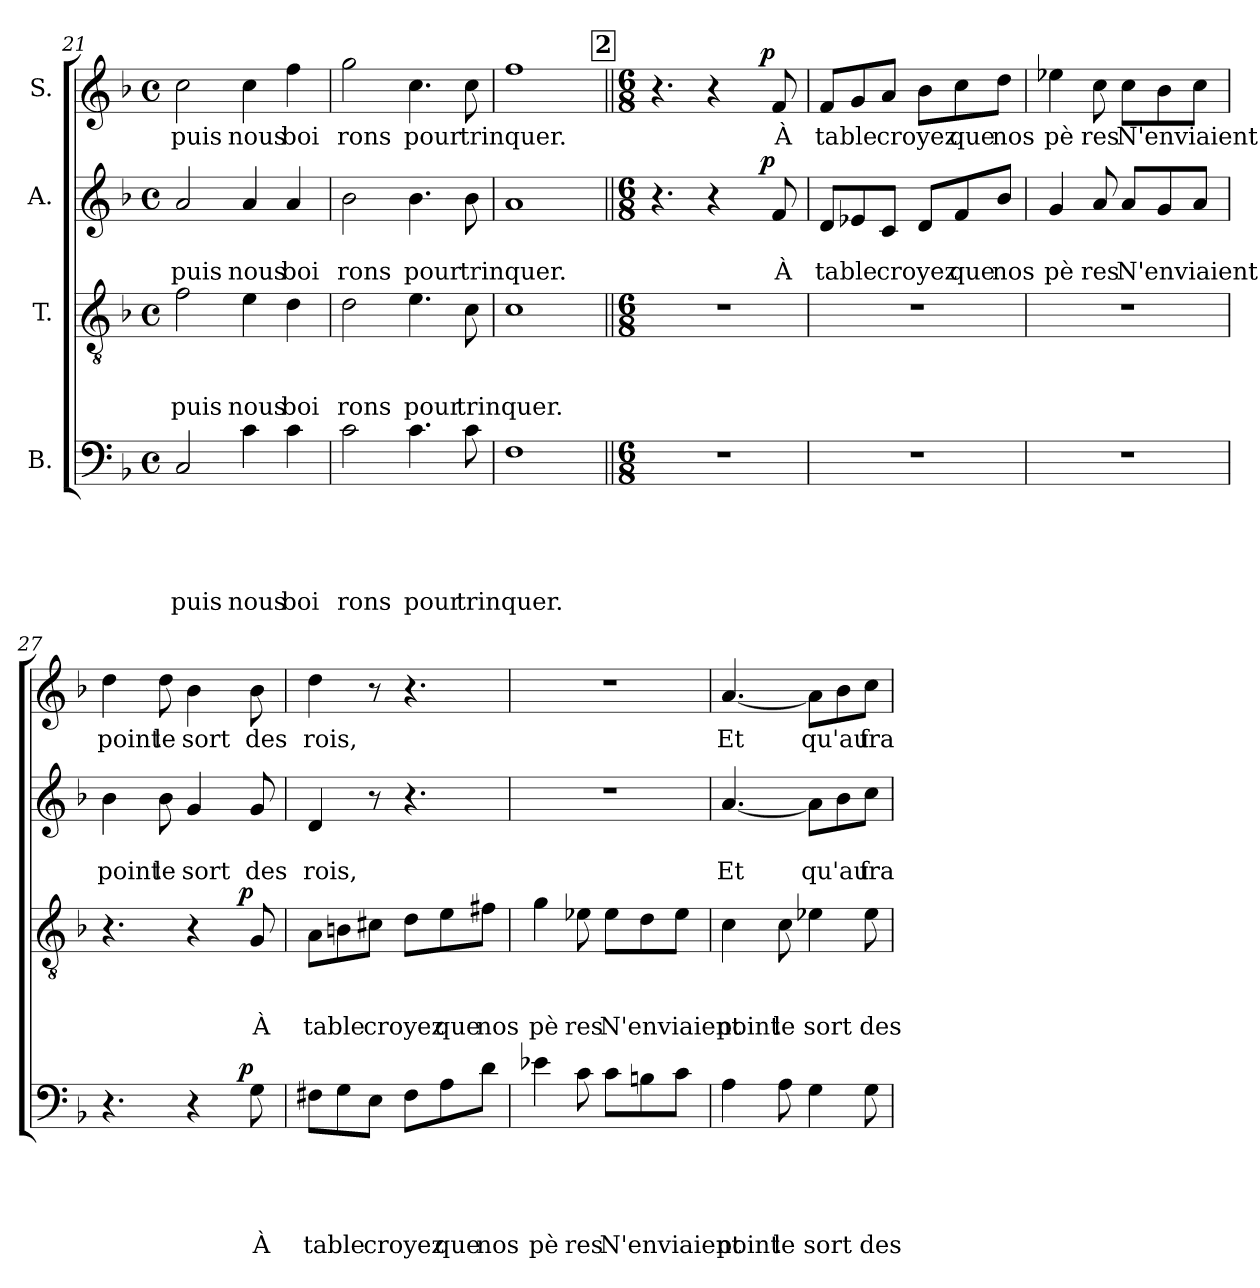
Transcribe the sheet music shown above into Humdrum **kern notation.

**kern	**text	**text	**text	**text	**text	**dynam	**kern	**text	**text	**text	**dynam	**kern	**text	**text	**dynam	**kern	**text	**dynam
*part4	*part4	*part4	*part4	*part4	*part4	*part4	*part3	*part3	*part3	*part3	*part3	*part2	*part2	*part2	*part2	*part1	*part1	*part1
*staff4	*staff4	*staff4	*staff4	*staff4	*staff4	*staff4	*staff3	*staff3	*staff3	*staff3	*staff3	*staff2	*staff2	*staff2	*staff2	*staff1	*staff1	*staff1
*I"B.	*	*	*	*	*	*	*I"T.	*	*	*	*	*I"A.	*	*	*	*I"S.	*	*
*clefF4	*	*	*	*	*	*	*clefGv2	*	*	*	*	*clefG2	*	*	*	*clefG2	*	*
*k[b-]	*	*	*	*	*	*	*k[b-]	*	*	*	*	*k[b-]	*	*	*	*k[b-]	*	*
*F:	*	*	*	*	*	*	*F:	*	*	*	*	*F:	*	*	*	*F:	*	*
*M4/4	*	*	*	*	*	*	*M4/4	*	*	*	*	*M4/4	*	*	*	*M4/4	*	*
*met(c)	*	*	*	*	*	*	*met(c)	*	*	*	*	*met(c)	*	*	*	*met(c)	*	*
=21	=21	=21	=21	=21	=21	=21	=21	=21	=21	=21	=21	=21	=21	=21	=21	=21	=21	=21
!	!	!	!	!	!LO:LY:b	!	!	!	!	!LO:LY:b	!	!	!	!LO:LY:b	!	!	!LO:LY:b	!
2C/	.	.	.	.	puis	.	2f\	.	.	puis	.	2a/	.	puis	.	2cc\	puis	.
!	!	!	!	!	!LO:LY:b	!	!	!	!	!LO:LY:b	!	!	!	!LO:LY:b	!	!	!LO:LY:b	!
4c\	.	.	.	.	nous	.	4e\	.	.	nous	.	4a/	.	nous	.	4cc\	nous	.
!	!	!	!	!	!LO:LY:b	!	!	!	!	!LO:LY:b	!	!	!	!LO:LY:b	!	!	!LO:LY:b	!
4c\	.	.	.	.	boi	.	4d\	.	.	boi	.	4a/	.	boi	.	4ff\	boi	.
!!LO:PB:g=z
=22	=22	=22	=22	=22	=22	=22	=22	=22	=22	=22	=22	=22	=22	=22	=22	=22	=22	=22
!	!	!	!	!	!LO:LY:b	!	!	!	!	!LO:LY:b	!	!	!	!LO:LY:b	!	!	!LO:LY:b	!
2c\	.	.	.	.	rons	.	2d\	.	.	rons	.	2b-\	.	rons	.	2gg\	rons	.
!	!	!	!	!	!LO:LY:b	!	!	!	!	!LO:LY:b	!	!	!	!LO:LY:b	!	!	!LO:LY:b	!
4.c\	.	.	.	.	pour	.	4.e\	.	.	pour	.	4.b-\	.	pour	.	4.cc\	pour	.
!	!	!	!	!	!LO:LY:b	!	!	!	!	!LO:LY:b	!	!	!	!LO:LY:b	!	!	!LO:LY:b	!
8c\	.	.	.	.	trinquer.	.	8c\	.	.	trinquer.	.	8b-\	.	trinquer.	.	8cc\	trinquer.	.
!!LO:REH:place=s1:a:B:fs=13:t=2:qo=3.875
=23	=23	=23	=23	=23	=23	=23	=23	=23	=23	=23	=23	=23	=23	=23	=23	=23	=23	=23
1F	.	.	.	.	.	.	1c	.	.	.	.	1a	.	.	.	1ff	.	.
=24||	=24||	=24||	=24||	=24||	=24||	=24||	=24||	=24||	=24||	=24||	=24||	=24||	=24||	=24||	=24||	=24||	=24||	=24||
*M6/8	*	*	*	*	*	*	*M6/8	*	*	*	*	*M6/8	*	*	*	*M6/8	*	*
!	!	!	!	!	!	!	!	!	!	!	!	!	!	!	!	!LO:TX:a:B:t=Allegretto	!	!
!LO:N:vis=1	!	!	!	!	!	!	!LO:N:vis=1	!	!	!	!	!	!	!	!	!	!	!
*	*	*	*	*	*	*	*	*	*	*	*	*^	*	*	*	*^	*	*
2.r	.	.	.	.	.	.	2.r	.	.	.	.	4.r	2ryy	.	.	.	4.r	2ryy	.	.
.	.	.	.	.	.	.	.	.	.	.	.	4r	.	.	.	.	4r	.	.	.
.	.	.	.	.	.	.	.	.	.	.	.	.	16.ryy	.	.	.	.	16.ryy	.	.
!	!	!	!	!	!	!	!	!	!	!	!	!	!	!	!	!LO:DY:a	!	!	!	!LO:DY:a
.	.	.	.	.	.	.	.	.	.	.	.	.	8ryy	.	.	p	.	8ryy	.	p
!	!	!	!	!	!	!	!	!	!	!	!	!	!	!	!LO:LY:b	!	!	!	!LO:LY:b	!
.	.	.	.	.	.	.	.	.	.	.	.	8f/	.	.	À	.	8f/	.	À	.
.	.	.	.	.	.	.	.	.	.	.	.	.	32ryy	.	.	.	.	32ryy	.	.
=25	=25	=25	=25	=25	=25	=25	=25	=25	=25	=25	=25	=25	=25	=25	=25	=25	=25	=25	=25	=25
!LO:N:vis=1	!	!	!	!	!	!	!LO:N:vis=1	!	!	!	!	!	!	!	!LO:LY:b	!	!	!	!LO:LY:b	!
*	*	*	*	*	*	*	*	*	*	*	*	*v	*v	*	*	*	*	*	*	*
*	*	*	*	*	*	*	*	*	*	*	*	*	*	*	*	*v	*v	*	*
2.r	.	.	.	.	.	.	2.r	.	.	.	.	8d/L	.	ta	.	8f/L	ta	.
!	!	!	!	!	!	!	!	!	!	!	!	!	!	!LO:LY:b	!	!	!LO:LY:b	!
.	.	.	.	.	.	.	.	.	.	.	.	8e-X/	.	ble	.	8g/	ble	.
!	!	!	!	!	!	!	!	!	!	!	!	!	!	!LO:LY:b	!	!	!LO:LY:b	!
.	.	.	.	.	.	.	.	.	.	.	.	8c/J	.	croyez	.	8a/J	croyez	.
.	.	.	.	.	.	.	.	.	.	.	.	8d/L	.	.	.	8b-\L	.	.
!	!	!	!	!	!	!	!	!	!	!	!	!	!	!LO:LY:b	!	!	!LO:LY:b	!
.	.	.	.	.	.	.	.	.	.	.	.	8f/	.	que	.	8cc\	que	.
!	!	!	!	!	!	!	!	!	!	!	!	!	!	!LO:LY:b	!	!	!LO:LY:b	!
.	.	.	.	.	.	.	.	.	.	.	.	8b-/J	.	nos	.	8dd\J	nos	.
=26	=26	=26	=26	=26	=26	=26	=26	=26	=26	=26	=26	=26	=26	=26	=26	=26	=26	=26
!LO:N:vis=1	!	!	!	!	!	!	!LO:N:vis=1	!	!	!	!	!	!	!LO:LY:b	!	!	!LO:LY:b	!
2.r	.	.	.	.	.	.	2.r	.	.	.	.	4g/	.	pè	.	4ee-X\	pè	.
!	!	!	!	!	!	!	!	!	!	!	!	!	!	!LO:LY:b	!	!	!LO:LY:b	!
.	.	.	.	.	.	.	.	.	.	.	.	8a/	.	res	.	8cc\	res	.
!	!	!	!	!	!	!	!	!	!	!	!	!	!	!LO:LY:b	!	!	!LO:LY:b	!
.	.	.	.	.	.	.	.	.	.	.	.	8a/L	.	N'enviaient	.	8cc\L	N'enviaient	.
.	.	.	.	.	.	.	.	.	.	.	.	8g/	.	.	.	8b-\	.	.
.	.	.	.	.	.	.	.	.	.	.	.	8a/J	.	.	.	8cc\J	.	.
=27	=27	=27	=27	=27	=27	=27	=27	=27	=27	=27	=27	=27	=27	=27	=27	=27	=27	=27
!	!	!	!	!	!	!	!	!	!	!	!	!	!	!LO:LY:b	!	!	!LO:LY:b	!
*^	*	*	*	*	*	*	*^	*	*	*	*	*	*	*	*	*	*	*
4.r	2ryy	.	.	.	.	.	.	4.r	2ryy	.	.	.	.	4b-\	.	point	.	4dd\	point	.
!	!	!	!	!	!	!	!	!	!	!	!	!	!	!	!	!LO:LY:b	!	!	!LO:LY:b	!
.	.	.	.	.	.	.	.	.	.	.	.	.	.	8b-\	.	le	.	8dd\	le	.
!	!	!	!	!	!	!	!	!	!	!	!	!	!	!	!	!LO:LY:b	!	!	!LO:LY:b	!
4r	.	.	.	.	.	.	.	4r	.	.	.	.	.	4g/	.	sort	.	4b-\	sort	.
.	16.ryy	.	.	.	.	.	.	.	16.ryy	.	.	.	.	.	.	.	.	.	.	.
!	!	!	!	!	!	!	!LO:DY:a	!	!	!	!	!	!LO:DY:a	!	!	!	!	!	!	!
.	8ryy	.	.	.	.	.	p	.	8ryy	.	.	.	p	.	.	.	.	.	.	.
!	!	!	!	!	!	!LO:LY:b	!	!	!	!	!	!LO:LY:b	!	!	!	!LO:LY:b	!	!	!LO:LY:b	!
8G\	.	.	.	.	.	À	.	8G/	.	.	.	À	.	8g/	.	des	.	8b-\	des	.
.	32ryy	.	.	.	.	.	.	.	32ryy	.	.	.	.	.	.	.	.	.	.	.
!!LO:LB:g=z
=28	=28	=28	=28	=28	=28	=28	=28	=28	=28	=28	=28	=28	=28	=28	=28	=28	=28	=28	=28	=28
!	!	!	!	!	!	!LO:LY:b	!	!	!	!	!	!LO:LY:b	!	!	!	!LO:LY:b	!	!	!LO:LY:b	!
*v	*v	*	*	*	*	*	*	*	*	*	*	*	*	*	*	*	*	*	*	*
*	*	*	*	*	*	*	*v	*v	*	*	*	*	*	*	*	*	*	*	*
8F#X\L	.	.	.	.	ta	.	8A\L	.	.	ta	.	4d/	.	rois,	.	4dd\	rois,	.
!	!	!	!	!	!LO:LY:b	!	!	!	!	!LO:LY:b	!	!	!	!	!	!	!	!
8G\	.	.	.	.	ble	.	8Bn\	.	.	ble	.	.	.	.	.	.	.	.
!	!	!	!	!	!LO:LY:b	!	!	!	!	!LO:LY:b	!	!	!	!	!	!	!	!
8E\J	.	.	.	.	croyez	.	8c#X\J	.	.	croyez	.	8r	.	.	.	8r	.	.
8F#\L	.	.	.	.	.	.	8d\L	.	.	.	.	4.r	.	.	.	4.r	.	.
!	!	!	!	!	!LO:LY:b	!	!	!	!	!LO:LY:b	!	!	!	!	!	!	!	!
8A\	.	.	.	.	que	.	8e\	.	.	que	.	.	.	.	.	.	.	.
!	!	!	!	!	!LO:LY:b	!	!	!	!	!LO:LY:b	!	!	!	!	!	!	!	!
8d\J	.	.	.	.	nos	.	8f#X\J	.	.	nos	.	.	.	.	.	.	.	.
=29	=29	=29	=29	=29	=29	=29	=29	=29	=29	=29	=29	=29	=29	=29	=29	=29	=29	=29
!	!	!	!	!	!LO:LY:b	!	!	!	!	!LO:LY:b	!	!LO:N:vis=1	!	!	!	!LO:N:vis=1	!	!
4e-X\	.	.	.	.	pè	.	4g\	.	.	pè	.	2.r	.	.	.	2.r	.	.
!	!	!	!	!	!LO:LY:b	!	!	!	!	!LO:LY:b	!	!	!	!	!	!	!	!
8c\	.	.	.	.	res	.	8e-X\	.	.	res	.	.	.	.	.	.	.	.
!	!	!	!	!	!LO:LY:b	!	!	!	!	!LO:LY:b	!	!	!	!	!	!	!	!
8c\L	.	.	.	.	N'enviaient	.	8e-\L	.	.	N'enviaient	.	.	.	.	.	.	.	.
8Bn\	.	.	.	.	.	.	8d\	.	.	.	.	.	.	.	.	.	.	.
8c\J	.	.	.	.	.	.	8e-\J	.	.	.	.	.	.	.	.	.	.	.
=30	=30	=30	=30	=30	=30	=30	=30	=30	=30	=30	=30	=30	=30	=30	=30	=30	=30	=30
!	!	!	!	!	!LO:LY:b	!	!	!	!	!LO:LY:b	!	!	!	!LO:LY:b	!	!	!LO:LY:b	!
4A\	.	.	.	.	point	.	4c\	.	.	point	.	[<4.a/	.	Et	.	[<4.a/	Et	.
!	!	!	!	!	!LO:LY:b	!	!	!	!	!LO:LY:b	!	!	!	!	!	!	!	!
8A\	.	.	.	.	le	.	8c\	.	.	le	.	.	.	.	.	.	.	.
!	!	!	!	!	!LO:LY:b	!	!	!	!	!LO:LY:b	!	!	!	!LO:LY:b	!	!	!LO:LY:b	!
4G\	.	.	.	.	sort	.	4e-X\	.	.	sort	.	8a\L]	.	qu'au	.	8a\L]	qu'au	.
.	.	.	.	.	.	.	.	.	.	.	.	8b-\	.	.	.	8b-\	.	.
!	!	!	!	!	!LO:LY:b	!	!	!	!	!LO:LY:b	!	!	!	!LO:LY:b	!	!	!LO:LY:b	!
8G\	.	.	.	.	des	.	8e-\	.	.	des	.	8cc\J	.	fra	.	8cc\J	fra	.
=	=	=	=	=	=	=	=	=	=	=	=	=	=	=	=	=	=	=
*-	*-	*-	*-	*-	*-	*-	*-	*-	*-	*-	*-	*-	*-	*-	*-	*-	*-	*-
